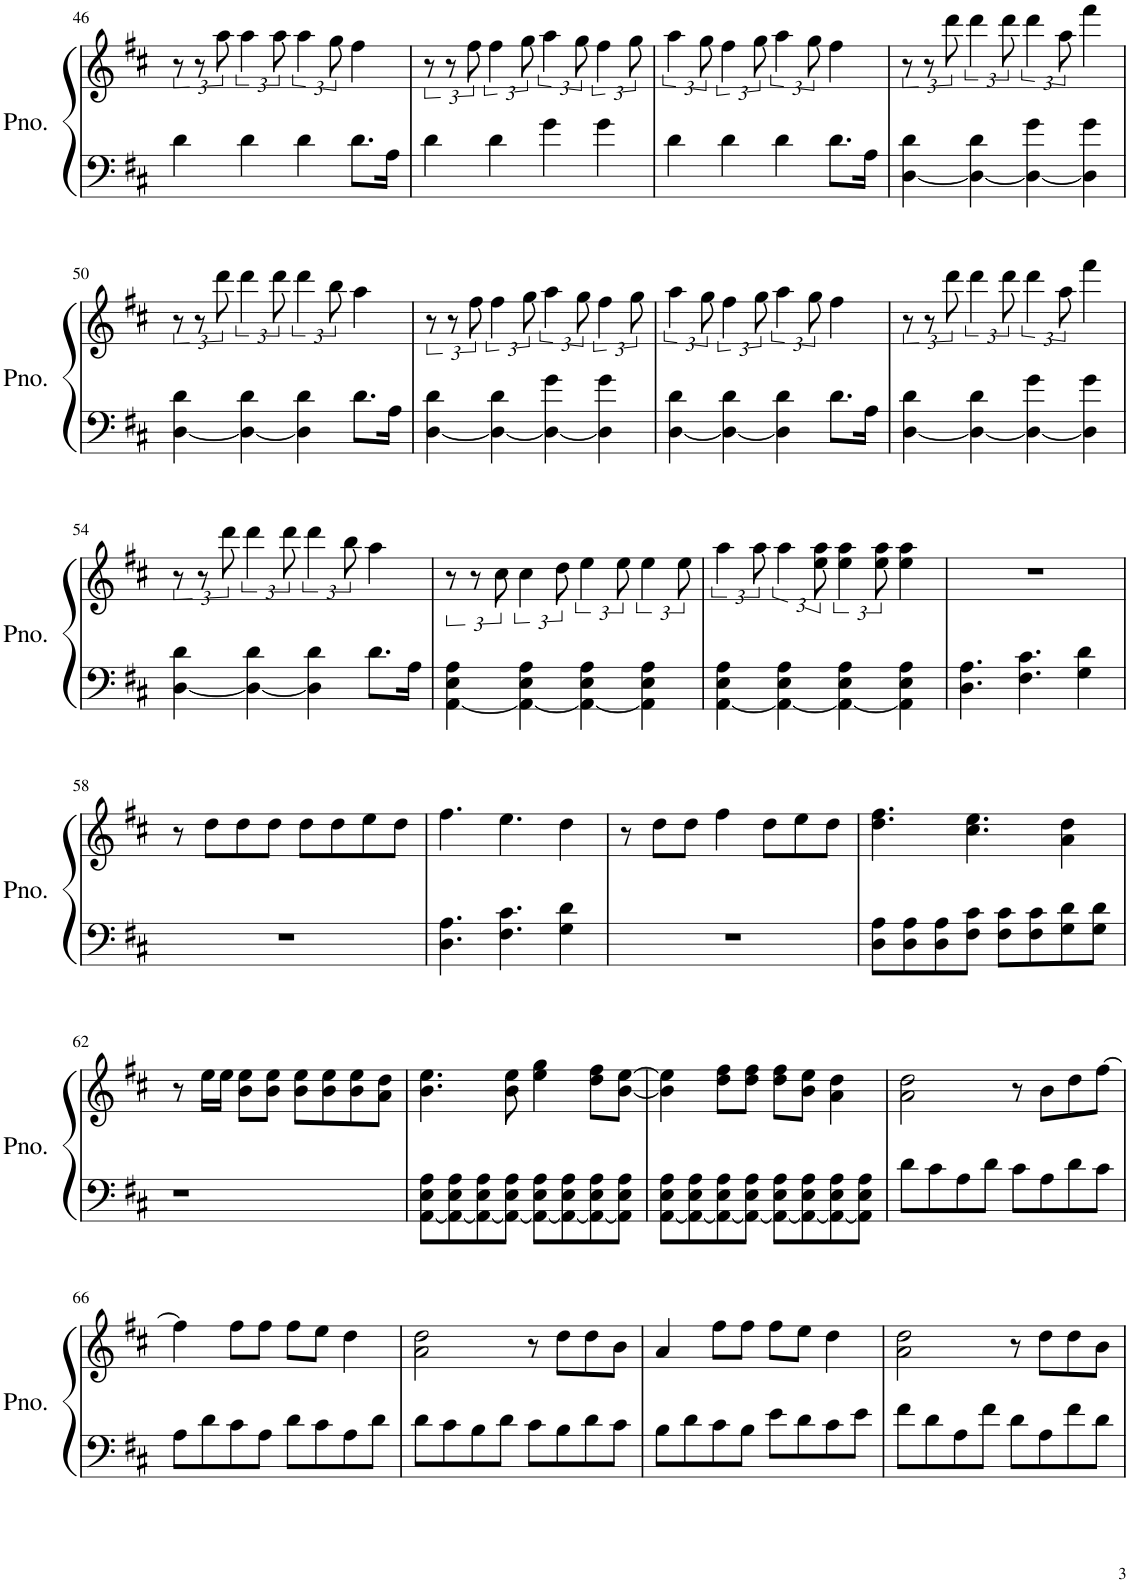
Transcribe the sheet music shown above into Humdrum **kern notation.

**kern	**kern
*part1	*part1
*staff2	*staff1
*I"Piano	*
*I'Pno.	*
!!LO:PB:g=z
*clefF4	*clefG2
*k[f#c#]	*k[f#c#]
*M4/4	*M4/4
=46	=46
4d\	12r
.	12r
.	12aa\
4d\	6aa\
.	12aa\
4d\	6aa\
.	12gg\
8.d\L	4ff#\
16A\Jk	.
=47	=47
4d\	12r
.	12r
.	12ff#\
4d\	6ff#\
.	12gg\
4g\	6aa\
.	12gg\
4g\	6ff#\
.	12gg\
=48	=48
4d\	6aa\
.	12gg\
4d\	6ff#\
.	12gg\
4d\	6aa\
.	12gg\
8.d\L	4ff#\
16A\Jk	.
=49	=49
[4D\ 4d\	12r
.	12r
.	12ddd\
4D\_ 4d\	6ddd\
.	12ddd\
4D\_ 4g\	6ddd\
.	12aa\
4D\] 4g\	4fff#\
!!LO:LB:g=z
=50	=50
[4D\ 4d\	12r
.	12r
.	12ddd\
4D\_ 4d\	6ddd\
.	12ddd\
4D\] 4d\	6ddd\
.	12bb\
8.d\L	4aa\
16A\Jk	.
=51	=51
[4D\ 4d\	12r
.	12r
.	12ff#\
4D\_ 4d\	6ff#\
.	12gg\
4D\_ 4g\	6aa\
.	12gg\
4D\] 4g\	6ff#\
.	12gg\
=52	=52
[4D\ 4d\	6aa\
.	12gg\
4D\_ 4d\	6ff#\
.	12gg\
4D\] 4d\	6aa\
.	12gg\
8.d\L	4ff#\
16A\Jk	.
=53	=53
[4D\ 4d\	12r
.	12r
.	12ddd\
4D\_ 4d\	6ddd\
.	12ddd\
4D\_ 4g\	6ddd\
.	12aa\
4D\] 4g\	4fff#\
!!LO:LB:g=z
=54	=54
[4D\ 4d\	12r
.	12r
.	12ddd\
4D\_ 4d\	6ddd\
.	12ddd\
4D\] 4d\	6ddd\
.	12bb\
8.d\L	4aa\
16A\Jk	.
=55	=55
[4AA\ 4E\ 4A\	12r
.	12r
.	12cc#\
4AA\_ 4E\ 4A\	6cc#\
.	12dd\
4AA\_ 4E\ 4A\	6ee\
.	12ee\
4AA\] 4E\ 4A\	6ee\
.	12ee\
=56	=56
[4AA\ 4E\ 4A\	6aa\
.	12aa\
4AA\_ 4E\ 4A\	6aa\
.	12ee\ 12aa\
4AA\_ 4E\ 4A\	6ee\ 6aa\
.	12ee\ 12aa\
4AA\] 4E\ 4A\	4ee\ 4aa\
=57	=57
4.D\ 4.A\	1r
4.F#\ 4.c#\	.
4G\ 4d\	.
!!LO:LB:g=z
=58	=58
1r	8r
.	8dd\L
.	8dd\
.	8dd\J
.	8dd\L
.	8dd\
.	8ee\
.	8dd\J
=59	=59
4.D\ 4.A\	4.ff#\
4.F#\ 4.c#\	4.ee\
4G\ 4d\	4dd\
=60	=60
1r	8r
.	8dd\L
.	8dd\J
.	4ff#\
.	8dd\L
.	8ee\
.	8dd\J
=61	=61
8D\ 8A\L	4.dd\ 4.ff#\
8D\ 8A\	.
8D\ 8A\	.
8F#\ 8c#\J	4.cc#\ 4.ee\
8F#\ 8c#\L	.
8F#\ 8c#\	.
8G\ 8d\	4a\ 4dd\
8G\ 8d\J	.
!!LO:LB:g=z
=62	=62
1r	8r
.	16ee\LL
.	16ee\JJ
.	8b\ 8ee\L
.	8b\ 8ee\J
.	8b\ 8ee\L
.	8b\ 8ee\
.	8b\ 8ee\
.	8a\ 8dd\J
=63	=63
[8AA\ 8E\ 8A\L	4.b\ 4.ee\
8AA\_ 8E\ 8A\	.
8AA\_ 8E\ 8A\	.
8AA\_ 8E\ 8A\J	8b\ 8ee\
8AA\_ 8E\ 8A\L	4ee\ 4gg\
8AA\_ 8E\ 8A\	.
8AA\_ 8E\ 8A\	8dd\ 8ff#\L
8AA\] 8E\ 8A\J	[8b\ [8ee\J
=64	=64
[8AA\ 8E\ 8A\L	4b\] 4ee\]
8AA\_ 8E\ 8A\	.
8AA\_ 8E\ 8A\	8dd\ 8ff#\L
8AA\_ 8E\ 8A\J	8dd\ 8ff#\J
8AA\_ 8E\ 8A\L	8dd\ 8ff#\L
8AA\_ 8E\ 8A\	8b\ 8ee\J
8AA\_ 8E\ 8A\	4a\ 4dd\
8AA\] 8E\ 8A\J	.
=65	=65
8d\L	2a\ 2dd\
8c#\	.
8A\	.
8d\J	.
8c#\L	8r
8A\	8b\L
8d\	8dd\
8c#\J	[8ff#\J
!!LO:LB:g=z
=66	=66
8A\L	4ff#\]
8d\	.
8c#\	8ff#\L
8A\J	8ff#\J
8d\L	8ff#\L
8c#\	8ee\J
8A\	4dd\
8d\J	.
=67	=67
8d\L	2a\ 2dd\
8c#\	.
8B\	.
8d\J	.
8c#\L	8r
8B\	8dd\L
8d\	8dd\
8c#\J	8b\J
=68	=68
8B\L	4a/
8d\	.
8c#\	8ff#\L
8B\J	8ff#\J
8e\L	8ff#\L
8d\	8ee\J
8c#\	4dd\
8e\J	.
=69	=69
8f#\L	2a\ 2dd\
8d\	.
8A\	.
8f#\J	.
8d\L	8r
8A\	8dd\L
8f#\	8dd\
8d\J	8b\J
=	=
*-	*-
